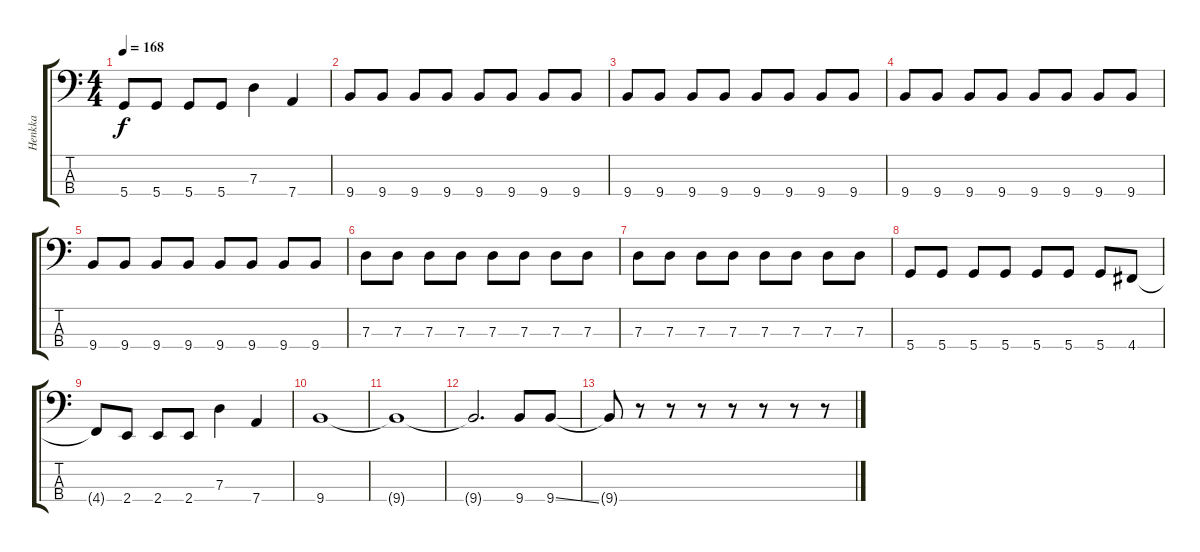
\track ("Henkka" "Henkka") {instrument electricbassfinger}
\staff {score tabs}
\tuning (F2 C2 G1 D1) {hide}
\ts (4 4)
\tempo 168
\clef f4
\ks c
5.4.8{dy f} 5.4.8 5.4.8 5.4.8 7.3.4 7.4.4 |
9.4.8 9.4.8 9.4.8 9.4.8 9.4.8 9.4.8 9.4.8 9.4.8 |
9.4.8 9.4.8 9.4.8 9.4.8 9.4.8 9.4.8 9.4.8 9.4.8 |
9.4.8 9.4.8 9.4.8 9.4.8 9.4.8 9.4.8 9.4.8 9.4.8 |
9.4.8 9.4.8 9.4.8 9.4.8 9.4.8 9.4.8 9.4.8 9.4.8 |
7.3.8 7.3.8 7.3.8 7.3.8 7.3.8 7.3.8 7.3.8 7.3.8 |
7.3.8 7.3.8 7.3.8 7.3.8 7.3.8 7.3.8 7.3.8 7.3.8 |
5.4.8 5.4.8 5.4.8 5.4.8 5.4.8 5.4.8 5.4.8 4.4.8 |
4.4{t}.8 2.4.8 2.4.8 2.4.8 7.3.4 7.4.4 |
9.4.1 |
9.4{t}.1 |
9.4{t}.2{d} 9.4.8 9.4{ss}.8 |
9.4{t}.8 r.8 r.8 r.8 r.8 r.8 r.8 r.8
